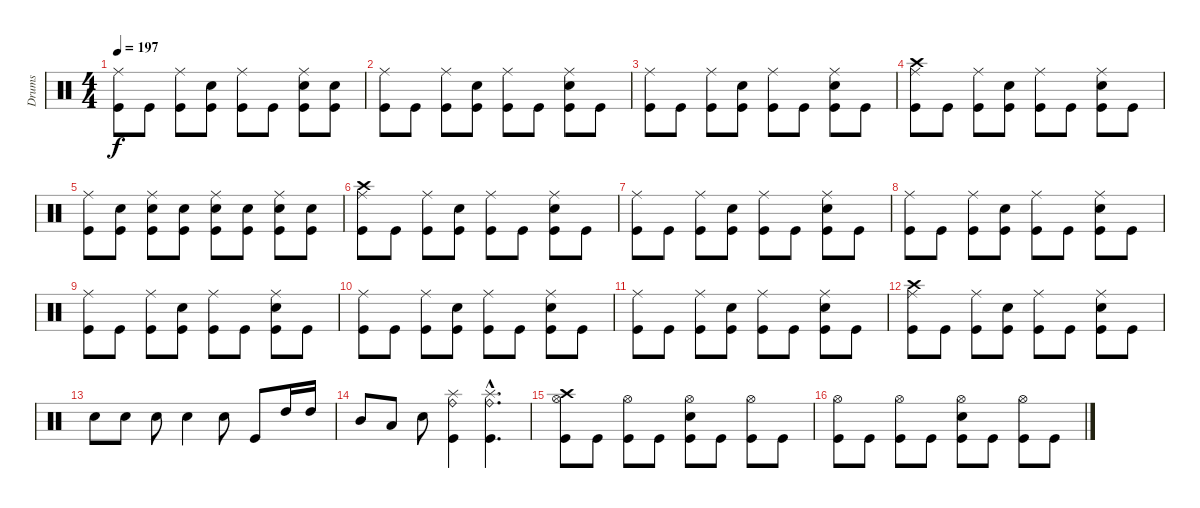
\track ("Drums" "Drums") {instrument percussion}
\staff {score}
\articulation defaults
\ts (4 4)
\tempo 197
\clef neutral
\ks c
("Ride (middle)" "Kick (hit)").8{dy f} "Kick (hit)".8 ("Ride (middle)" "Kick (hit)").8 ("Electric Snare (hit)" "Kick (hit)").8 ("Ride (middle)" "Kick (hit)").8 "Kick (hit)".8 ("Ride (middle)" "Electric Snare (hit)" "Kick (hit)").8 ("Electric Snare (hit)" "Kick (hit)").8 |
("Ride (middle)" "Kick (hit)").8 "Kick (hit)".8 ("Ride (middle)" "Kick (hit)").8 ("Electric Snare (hit)" "Kick (hit)").8 ("Ride (middle)" "Kick (hit)").8 "Kick (hit)".8 ("Ride (middle)" "Electric Snare (hit)" "Kick (hit)").8 "Kick (hit)".8 |
("Ride (middle)" "Kick (hit)").8 "Kick (hit)".8 ("Ride (middle)" "Kick (hit)").8 ("Electric Snare (hit)" "Kick (hit)").8 ("Ride (middle)" "Kick (hit)").8 "Kick (hit)".8 ("Ride (middle)" "Electric Snare (hit)" "Kick (hit)").8 "Kick (hit)".8 |
("Crash high (hit)" "Ride (middle)" "Kick (hit)").8 "Kick (hit)".8 ("Ride (middle)" "Kick (hit)").8 ("Electric Snare (hit)" "Kick (hit)").8 ("Ride (middle)" "Kick (hit)").8 "Kick (hit)".8 ("Ride (middle)" "Electric Snare (hit)" "Kick (hit)").8 "Kick (hit)".8 |
("Ride (middle)" "Kick (hit)").8 ("Electric Snare (hit)" "Kick (hit)").8 ("Ride (middle)" "Electric Snare (hit)" "Kick (hit)").8 ("Electric Snare (hit)" "Kick (hit)").8 ("Ride (middle)" "Electric Snare (hit)" "Kick (hit)").8 ("Electric Snare (hit)" "Kick (hit)").8 ("Ride (middle)" "Electric Snare (hit)" "Kick (hit)").8 ("Electric Snare (hit)" "Kick (hit)").8 |
("Crash high (hit)" "Ride (middle)" "Kick (hit)").8 "Kick (hit)".8 ("Ride (middle)" "Kick (hit)").8 ("Electric Snare (hit)" "Kick (hit)").8 ("Ride (middle)" "Kick (hit)").8 "Kick (hit)".8 ("Ride (middle)" "Electric Snare (hit)" "Kick (hit)").8 "Kick (hit)".8 |
("Ride (middle)" "Kick (hit)").8 "Kick (hit)".8 ("Ride (middle)" "Kick (hit)").8 ("Electric Snare (hit)" "Kick (hit)").8 ("Ride (middle)" "Kick (hit)").8 "Kick (hit)".8 ("Ride (middle)" "Electric Snare (hit)" "Kick (hit)").8 "Kick (hit)".8 |
("Ride (middle)" "Kick (hit)").8 "Kick (hit)".8 ("Ride (middle)" "Kick (hit)").8 ("Electric Snare (hit)" "Kick (hit)").8 ("Ride (middle)" "Kick (hit)").8 "Kick (hit)".8 ("Ride (middle)" "Electric Snare (hit)" "Kick (hit)").8 "Kick (hit)".8 |
("Ride (middle)" "Kick (hit)").8 "Kick (hit)".8 ("Ride (middle)" "Kick (hit)").8 ("Electric Snare (hit)" "Kick (hit)").8 ("Ride (middle)" "Kick (hit)").8 "Kick (hit)".8 ("Ride (middle)" "Electric Snare (hit)" "Kick (hit)").8 "Kick (hit)".8 |
("Ride (middle)" "Kick (hit)").8 "Kick (hit)".8 ("Ride (middle)" "Kick (hit)").8 ("Electric Snare (hit)" "Kick (hit)").8 ("Ride (middle)" "Kick (hit)").8 "Kick (hit)".8 ("Ride (middle)" "Electric Snare (hit)" "Kick (hit)").8 "Kick (hit)".8 |
("Ride (middle)" "Kick (hit)").8 "Kick (hit)".8 ("Ride (middle)" "Kick (hit)").8 ("Electric Snare (hit)" "Kick (hit)").8 ("Ride (middle)" "Kick (hit)").8 "Kick (hit)".8 ("Ride (middle)" "Electric Snare (hit)" "Kick (hit)").8 "Kick (hit)".8 |
("Crash high (hit)" "Ride (middle)" "Kick (hit)").8 "Kick (hit)".8 ("Ride (middle)" "Kick (hit)").8 ("Electric Snare (hit)" "Kick (hit)").8 ("Ride (middle)" "Kick (hit)").8 "Kick (hit)".8 ("Ride (middle)" "Electric Snare (hit)" "Kick (hit)").8 "Kick (hit)".8 |
"Electric Snare (hit)".8 "Electric Snare (hit)".8 "Electric Snare (hit)".8 "Electric Snare (hit)".4 "Electric Snare (hit)".8 "Kick (hit)".8 "High Tom (hit)".16 "High Tom (hit)".16 |
"Mid Tom (hit)".8 "Low Tom (hit)".8 "Electric Snare (hit)".8 ("Ride (bell)" "Splash (hit)" "Kick (hit)").4 ("Ride (bell)"{hac} "Splash (hit)"{hac} "Kick (hit)"{hac}).4{d} |
("Crash high (hit)" "Hi-Hat (open)" "Kick (hit)").8 "Kick (hit)".8 ("Hi-Hat (open)" "Kick (hit)").8 "Kick (hit)".8 ("Hi-Hat (open)" "Electric Snare (hit)" "Kick (hit)").8 "Kick (hit)".8 ("Hi-Hat (open)" "Kick (hit)").8 "Kick (hit)".8 |
("Hi-Hat (open)" "Kick (hit)").8 "Kick (hit)".8 ("Hi-Hat (open)" "Kick (hit)").8 "Kick (hit)".8 ("Hi-Hat (open)" "Electric Snare (hit)" "Kick (hit)").8 "Kick (hit)".8 ("Hi-Hat (open)" "Kick (hit)").8 "Kick (hit)".8
